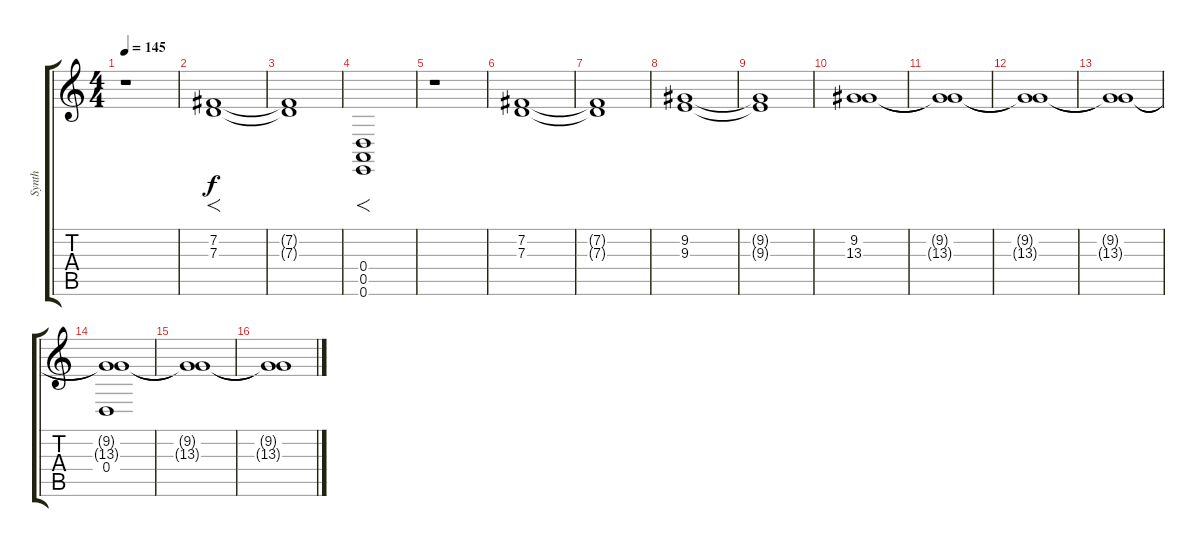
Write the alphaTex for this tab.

\track ("Synth" "Synth") {instrument choiraahs}
\staff {score tabs}
\tuning (E4 B3 G3 D3 A2 E2) {hide}
\ts (4 4)
\tempo 145
\clef g2
\ks c
r.1{dy f} |
(7.2 7.3).1{f volume 11 instrument choiraahs} |
(7.2{t} 7.3{t}).1 |
(0.4 0.5 0.6).1{f volume 16 instrument lead2sawtooth} |
r.1 |
(7.2 7.3).1{volume 11 instrument choiraahs} |
(7.2{t} 7.3{t}).1 |
(9.2 9.3).1 |
(9.2{t} 9.3{t}).1 |
(9.2 13.3).1{volume 7} |
(9.2{t} 13.3{t}).1 |
(9.2{t} 13.3{t}).1 |
(9.2{t} 13.3{t}).1 |
(9.2{t} 13.3{t} 0.4).1 |
(9.2{t} 13.3{t}).1 |
(9.2{t} 13.3{t}).1
